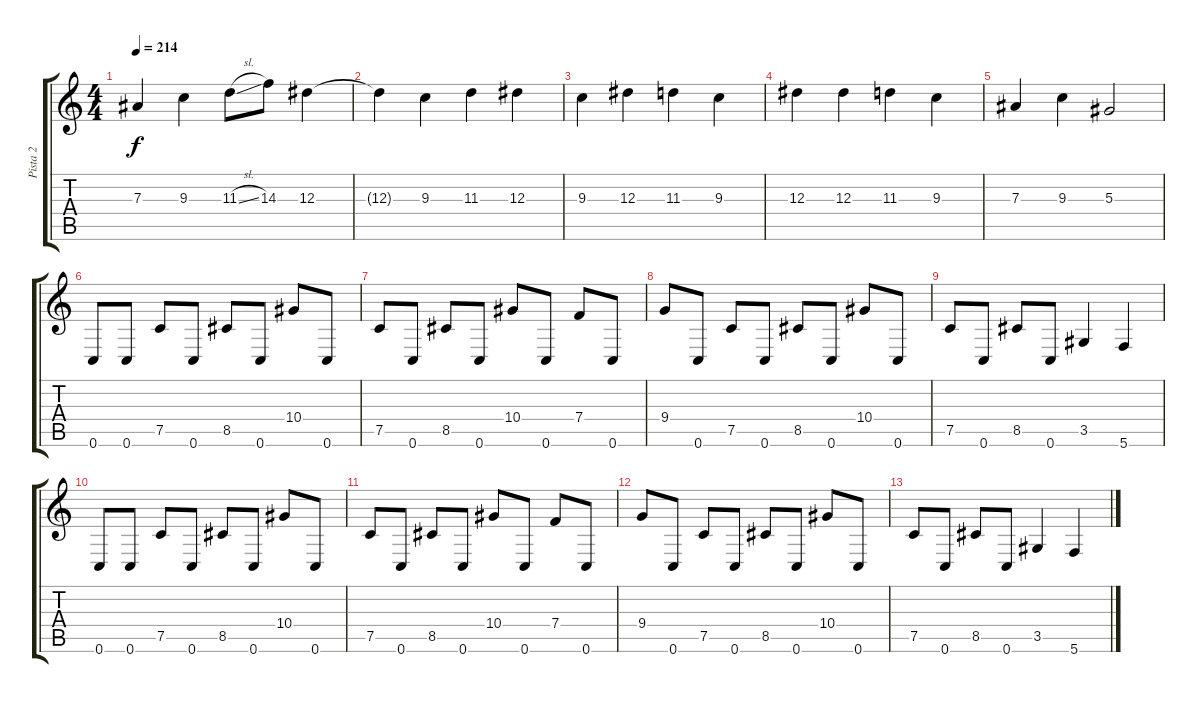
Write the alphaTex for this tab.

\track ("Pista 2" "Pista 2") {instrument distortionguitar}
\staff {score tabs}
\tuning (C4 G3 Eb3 Bb2 F2 C2) {hide}
\ts (4 4)
\tempo 214
\clef g2
\ks c
7.3{t}.4{dy f} 9.3.4 11.3{sl}.8 14.3.8 12.3.4 |
12.3{t}.4 9.3.4 11.3.4 12.3.4 |
9.3.4 12.3.4 11.3.4 9.3.4 |
12.3.4 12.3.4 11.3.4 9.3.4 |
7.3.4 9.3.4 5.3.2 |
0.6.8 0.6.8 7.5.8 0.6.8 8.5.8 0.6.8 10.4.8 0.6.8 |
7.5.8 0.6.8 8.5.8 0.6.8 10.4.8 0.6.8 7.4.8 0.6.8 |
9.4.8 0.6.8 7.5.8 0.6.8 8.5.8 0.6.8 10.4.8 0.6.8 |
7.5.8 0.6.8 8.5.8 0.6.8 3.5.4 5.6.4 |
0.6.8 0.6.8 7.5.8 0.6.8 8.5.8 0.6.8 10.4.8 0.6.8 |
7.5.8 0.6.8 8.5.8 0.6.8 10.4.8 0.6.8 7.4.8 0.6.8 |
9.4.8 0.6.8 7.5.8 0.6.8 8.5.8 0.6.8 10.4.8 0.6.8 |
7.5.8 0.6.8 8.5.8 0.6.8 3.5.4 5.6.4
